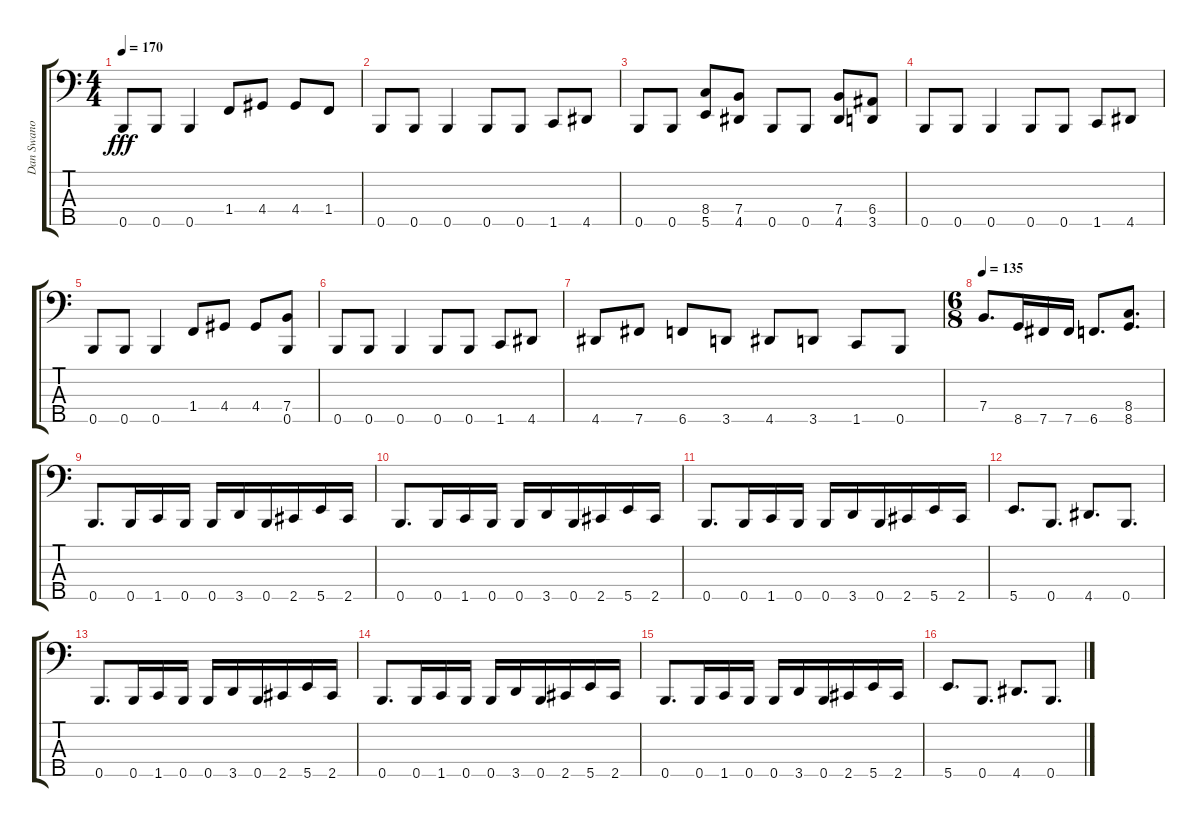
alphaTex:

\track ("Dan Swano" "Dan Swano") {instrument electricbassfinger}
\staff {score tabs}
\tuning (G2 D2 A1 E1 B0) {hide}
\ts (4 4)
\tempo 170
\clef f4
\ks c
0.5.8{dy fff} 0.5.8 0.5.4 1.4.8 4.4.8 4.4.8 1.4.8 |
0.5.8 0.5.8 0.5.4 0.5.8 0.5.8 1.5.8 4.5.8 |
0.5.8 0.5.8 (8.4 5.5).8 (7.4 4.5).8 0.5.8 0.5.8 (7.4 4.5).8 (6.4 3.5).8 |
0.5.8 0.5.8 0.5.4 0.5.8 0.5.8 1.5.8 4.5.8 |
0.5.8 0.5.8 0.5.4 1.4.8 4.4.8 4.4.8 (7.4 0.5).8 |
0.5.8 0.5.8 0.5.4 0.5.8 0.5.8 1.5.8 4.5.8 |
4.5.8 7.5.8 6.5.8 3.5.8 4.5.8 3.5.8 1.5.8 0.5.8 |
\ts (6 8)
\tempo 135
7.4.8{d} 8.5.16 7.5.16 7.5.16 6.5.8{d} (8.4 8.5).8{d} |
0.5.8{d} 0.5.16 1.5.16 0.5.16 0.5.16 3.5.16 0.5.16 2.5.16 5.5.16 2.5.16 |
0.5.8{d} 0.5.16 1.5.16 0.5.16 0.5.16 3.5.16 0.5.16 2.5.16 5.5.16 2.5.16 |
0.5.8{d} 0.5.16 1.5.16 0.5.16 0.5.16 3.5.16 0.5.16 2.5.16 5.5.16 2.5.16 |
5.5.8{d} 0.5.8{d} 4.5.8{d} 0.5.8{d} |
0.5.8{d} 0.5.16 1.5.16 0.5.16 0.5.16 3.5.16 0.5.16 2.5.16 5.5.16 2.5.16 |
0.5.8{d} 0.5.16 1.5.16 0.5.16 0.5.16 3.5.16 0.5.16 2.5.16 5.5.16 2.5.16 |
0.5.8{d} 0.5.16 1.5.16 0.5.16 0.5.16 3.5.16 0.5.16 2.5.16 5.5.16 2.5.16 |
5.5.8{d} 0.5.8{d} 4.5.8{d} 0.5.8{d}
